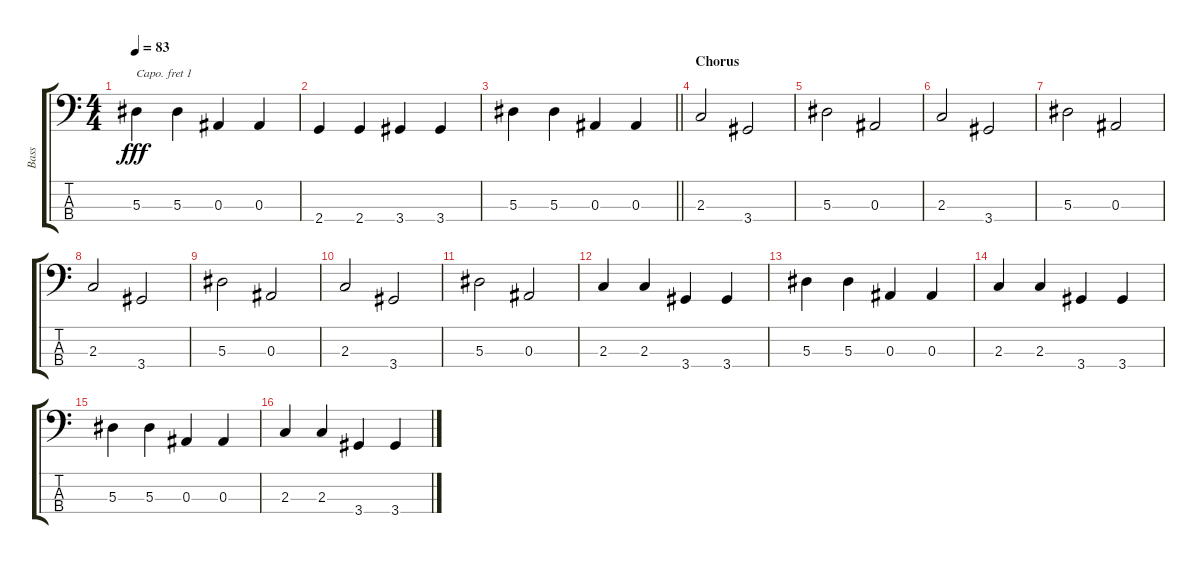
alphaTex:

\track ("Bass" "Bass") {instrument electricbasspick}
\staff {score tabs}
\capo 1
\tuning (G2 D2 A1 E1) {hide}
\ts (4 4)
\tempo 83
\clef f4
\ks c
5.3.4{dy fff} 5.3.4 0.3.4 0.3.4 |
2.4.4 2.4.4 3.4.4 3.4.4 |
\barLineRight lightlight
5.3.4 5.3.4 0.3.4 0.3.4 |
\section ("" "Chorus ")
2.3.2 3.4.2 |
5.3.2 0.3.2 |
2.3.2 3.4.2 |
5.3.2 0.3.2 |
2.3.2 3.4.2 |
5.3.2 0.3.2 |
2.3.2 3.4.2 |
5.3.2 0.3.2 |
2.3.4 2.3.4 3.4.4 3.4.4 |
5.3.4 5.3.4 0.3.4 0.3.4 |
2.3.4 2.3.4 3.4.4 3.4.4 |
5.3.4 5.3.4 0.3.4 0.3.4 |
2.3.4 2.3.4 3.4.4 3.4.4
